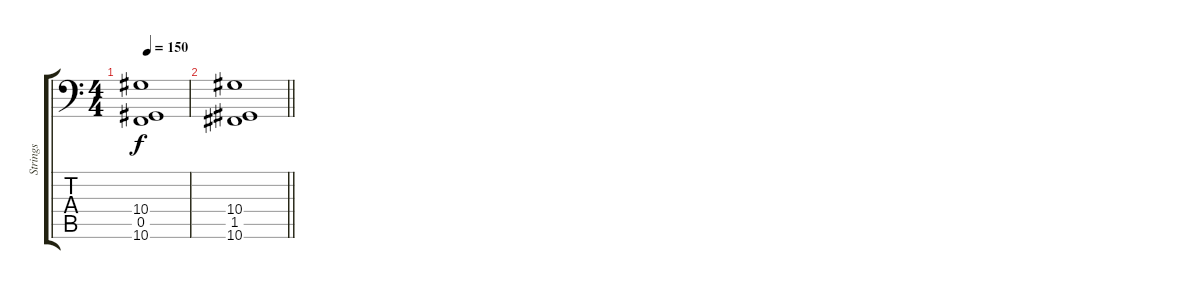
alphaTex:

\track ("Strings" "Strings") {instrument stringensemble1}
\staff {score tabs}
\tuning (C4 G3 Eb3 Bb2 F2 Bb1) {hide}
\ts (4 4)
\tempo 150
\clef f4
\ks c
(10.4 0.5 10.6).1{dy f} |
\barLineRight lightlight
(10.4 1.5 10.6).1
